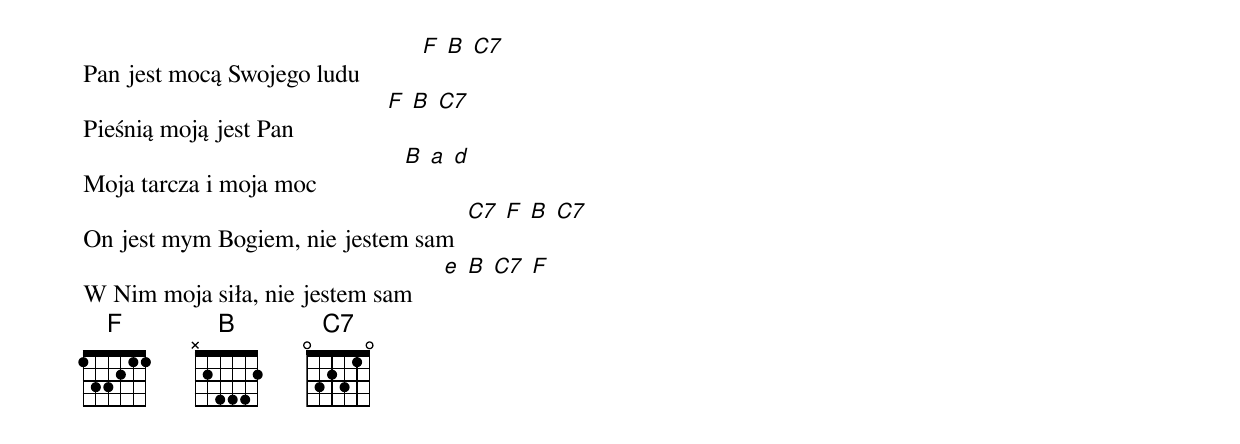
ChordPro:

Pan jest mocą Swojego ludu          [F] [B] [C7]
Pieśnią moją jest Pan               [F] [B] [C7]
Moja tarcza i moja moc              [B] [a] [d]
On jest mym Bogiem, nie jestem sam  [C7] [F] [B] [C7]
W Nim moja siła, nie jestem sam     [e] [B] [C7] [F]
